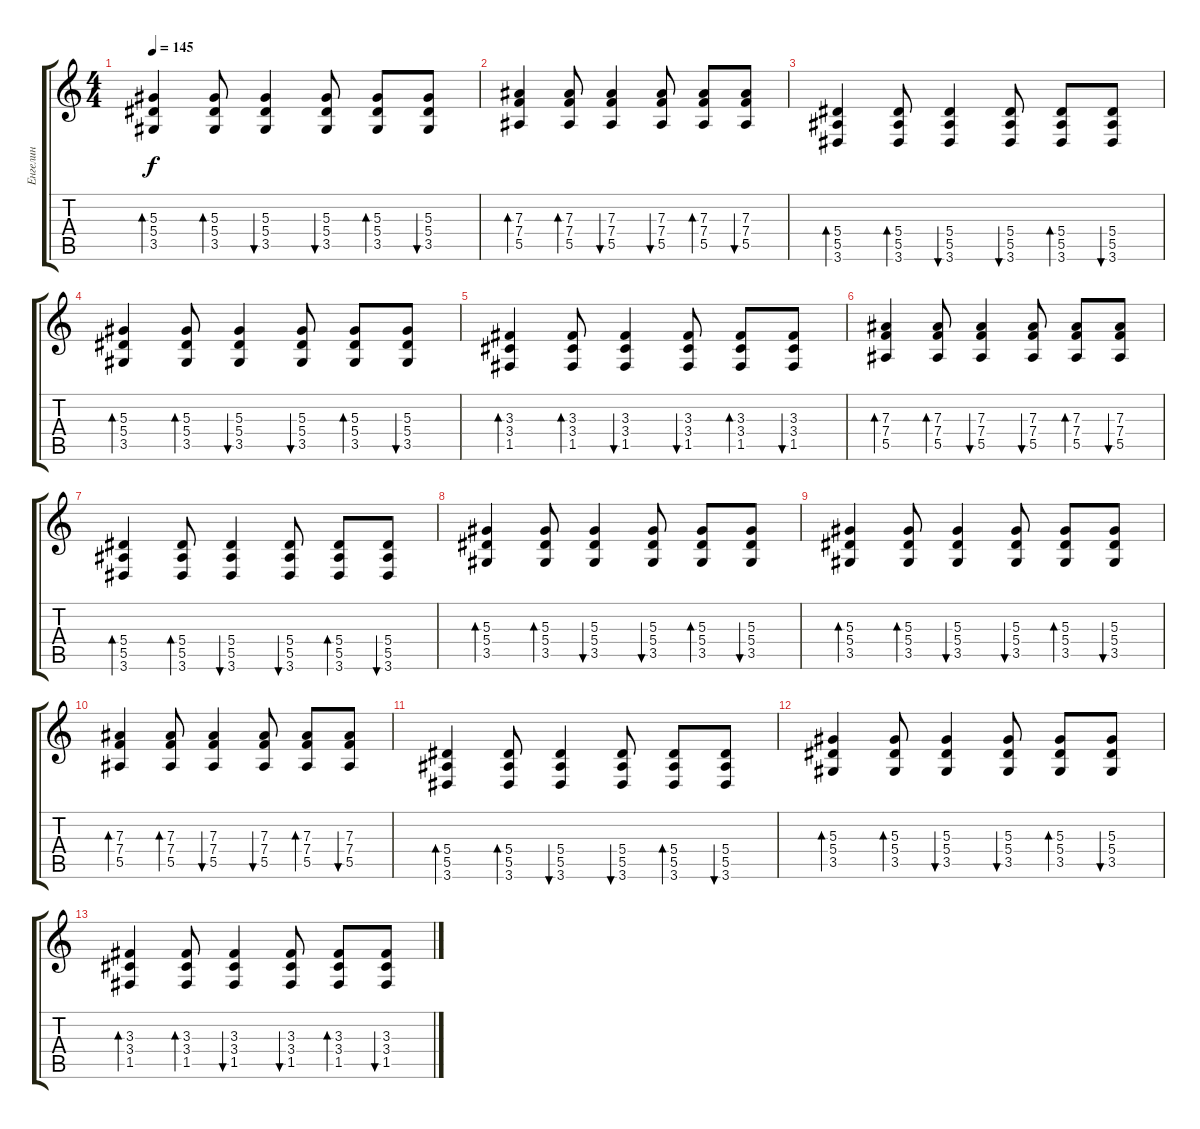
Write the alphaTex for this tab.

\track ("Енгелин" "Енгелин") {instrument acousticguitarsteel}
\staff {score tabs}
\tuning (C4 G3 Eb3 Bb2 F2 C2) {hide}
\ts (4 4)
\tempo 145
\clef g2
\ks c
(5.3 5.4 3.5).4{bd 60 dy f} (5.3 5.4 3.5).8{bd 60} (5.3 5.4 3.5).4{bu 60} (5.3 5.4 3.5).8{bu 60} (5.3 5.4 3.5).8{bd 60} (5.3 5.4 3.5).8{bu 60} |
(7.3 7.4 5.5).4{bd 60} (7.3 7.4 5.5).8{bd 60} (7.3 7.4 5.5).4{bu 60} (7.3 7.4 5.5).8{bu 60} (7.3 7.4 5.5).8{bd 60} (7.3 7.4 5.5).8{bu 60} |
(5.4 5.5 3.6).4{bd 60} (5.4 5.5 3.6).8{bd 60} (5.4 5.5 3.6).4{bu 60} (5.4 5.5 3.6).8{bu 60} (5.4 5.5 3.6).8{bd 60} (5.4 5.5 3.6).8{bu 60} |
(5.3 5.4 3.5).4{bd 60} (5.3 5.4 3.5).8{bd 60} (5.3 5.4 3.5).4{bu 60} (5.3 5.4 3.5).8{bu 60} (5.3 5.4 3.5).8{bd 60} (5.3 5.4 3.5).8{bu 60} |
(3.3 3.4 1.5).4{bd 60} (3.3 3.4 1.5).8{bd 60} (3.3 3.4 1.5).4{bu 60} (3.3 3.4 1.5).8{bu 60} (3.3 3.4 1.5).8{bd 60} (3.3 3.4 1.5).8{bu 60} |
(7.3 7.4 5.5).4{bd 60} (7.3 7.4 5.5).8{bd 60} (7.3 7.4 5.5).4{bu 60} (7.3 7.4 5.5).8{bu 60} (7.3 7.4 5.5).8{bd 60} (7.3 7.4 5.5).8{bu 60} |
(5.4 5.5 3.6).4{bd 60} (5.4 5.5 3.6).8{bd 60} (5.4 5.5 3.6).4{bu 60} (5.4 5.5 3.6).8{bu 60} (5.4 5.5 3.6).8{bd 60} (5.4 5.5 3.6).8{bu 60} |
(5.3 5.4 3.5).4{bd 60} (5.3 5.4 3.5).8{bd 60} (5.3 5.4 3.5).4{bu 60} (5.3 5.4 3.5).8{bu 60} (5.3 5.4 3.5).8{bd 60} (5.3 5.4 3.5).8{bu 60} |
(5.3 5.4 3.5).4{bd 60} (5.3 5.4 3.5).8{bd 60} (5.3 5.4 3.5).4{bu 60} (5.3 5.4 3.5).8{bu 60} (5.3 5.4 3.5).8{bd 60} (5.3 5.4 3.5).8{bu 60} |
(7.3 7.4 5.5).4{bd 60} (7.3 7.4 5.5).8{bd 60} (7.3 7.4 5.5).4{bu 60} (7.3 7.4 5.5).8{bu 60} (7.3 7.4 5.5).8{bd 60} (7.3 7.4 5.5).8{bu 60} |
(5.4 5.5 3.6).4{bd 60} (5.4 5.5 3.6).8{bd 60} (5.4 5.5 3.6).4{bu 60} (5.4 5.5 3.6).8{bu 60} (5.4 5.5 3.6).8{bd 60} (5.4 5.5 3.6).8{bu 60} |
(5.3 5.4 3.5).4{bd 60} (5.3 5.4 3.5).8{bd 60} (5.3 5.4 3.5).4{bu 60} (5.3 5.4 3.5).8{bu 60} (5.3 5.4 3.5).8{bd 60} (5.3 5.4 3.5).8{bu 60} |
(3.3 3.4 1.5).4{bd 60} (3.3 3.4 1.5).8{bd 60} (3.3 3.4 1.5).4{bu 60} (3.3 3.4 1.5).8{bu 60} (3.3 3.4 1.5).8{bd 60} (3.3 3.4 1.5).8{bu 60}
